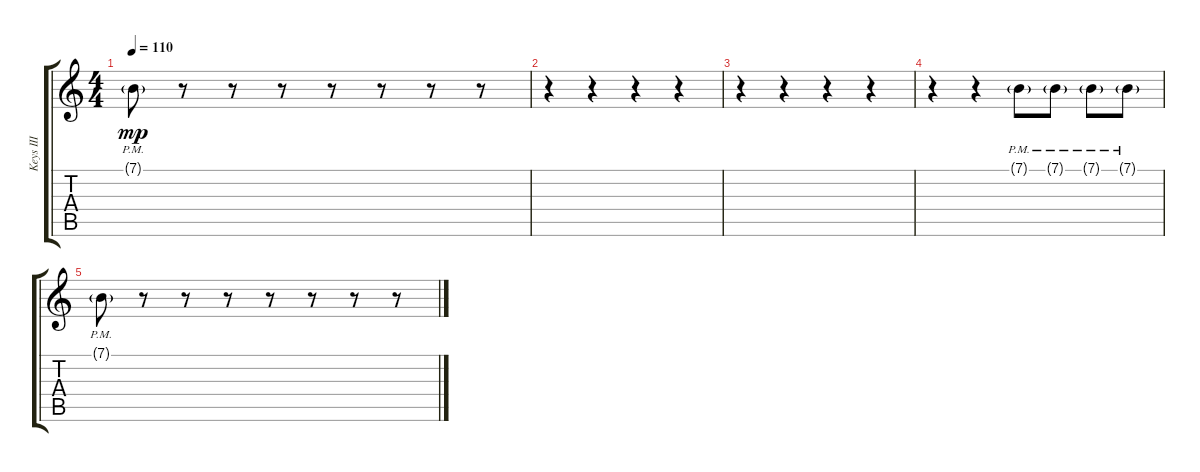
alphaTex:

\track ("Keys III" "Keys III") {instrument tangoaccordion}
\staff {score tabs}
\tuning (E4 B3 G3 D3 A2 E2) {hide}
\ts (4 4)
\tempo 110
\clef g2
\ks c
7.1{g pm}.8{dy mp} r.8 r.8 r.8 r.8 r.8 r.8 r.8 |
r.4 r.4 r.4 r.4 |
r.4 r.4 r.4 r.4 |
r.4 r.4 7.1{g pm}.8 7.1{g pm}.8 7.1{g pm}.8 7.1{g pm}.8 |
7.1{g pm}.8 r.8 r.8 r.8 r.8 r.8 r.8 r.8
